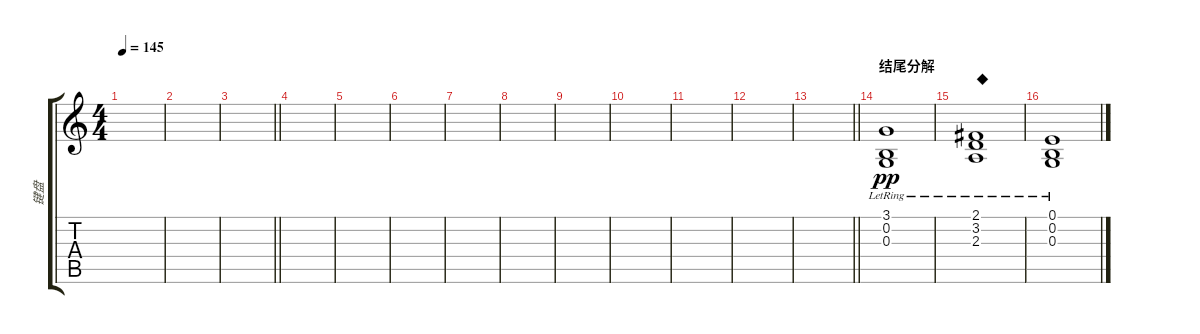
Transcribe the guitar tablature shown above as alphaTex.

\track ("键盘" "键盘") {instrument acousticgrandpiano}
\staff {score tabs}
\tuning (E4 B3 G3 D3 A2 E2) {hide}
\ts (4 4)
\tempo 145
\clef g2
\ks c
|
|
\barLineRight lightlight
|
|
|
|
|
|
|
|
|
|
\barLineRight lightlight
|
\section ("" "结尾分解")
(3.1{lr} 0.2{lr} 0.3{lr}).1{dy pp} |
(2.1{lr} 3.2{lr} 2.3{lr}).1{txt "◆"} |
(0.1{lr} 0.2{lr} 0.3{lr}).1
